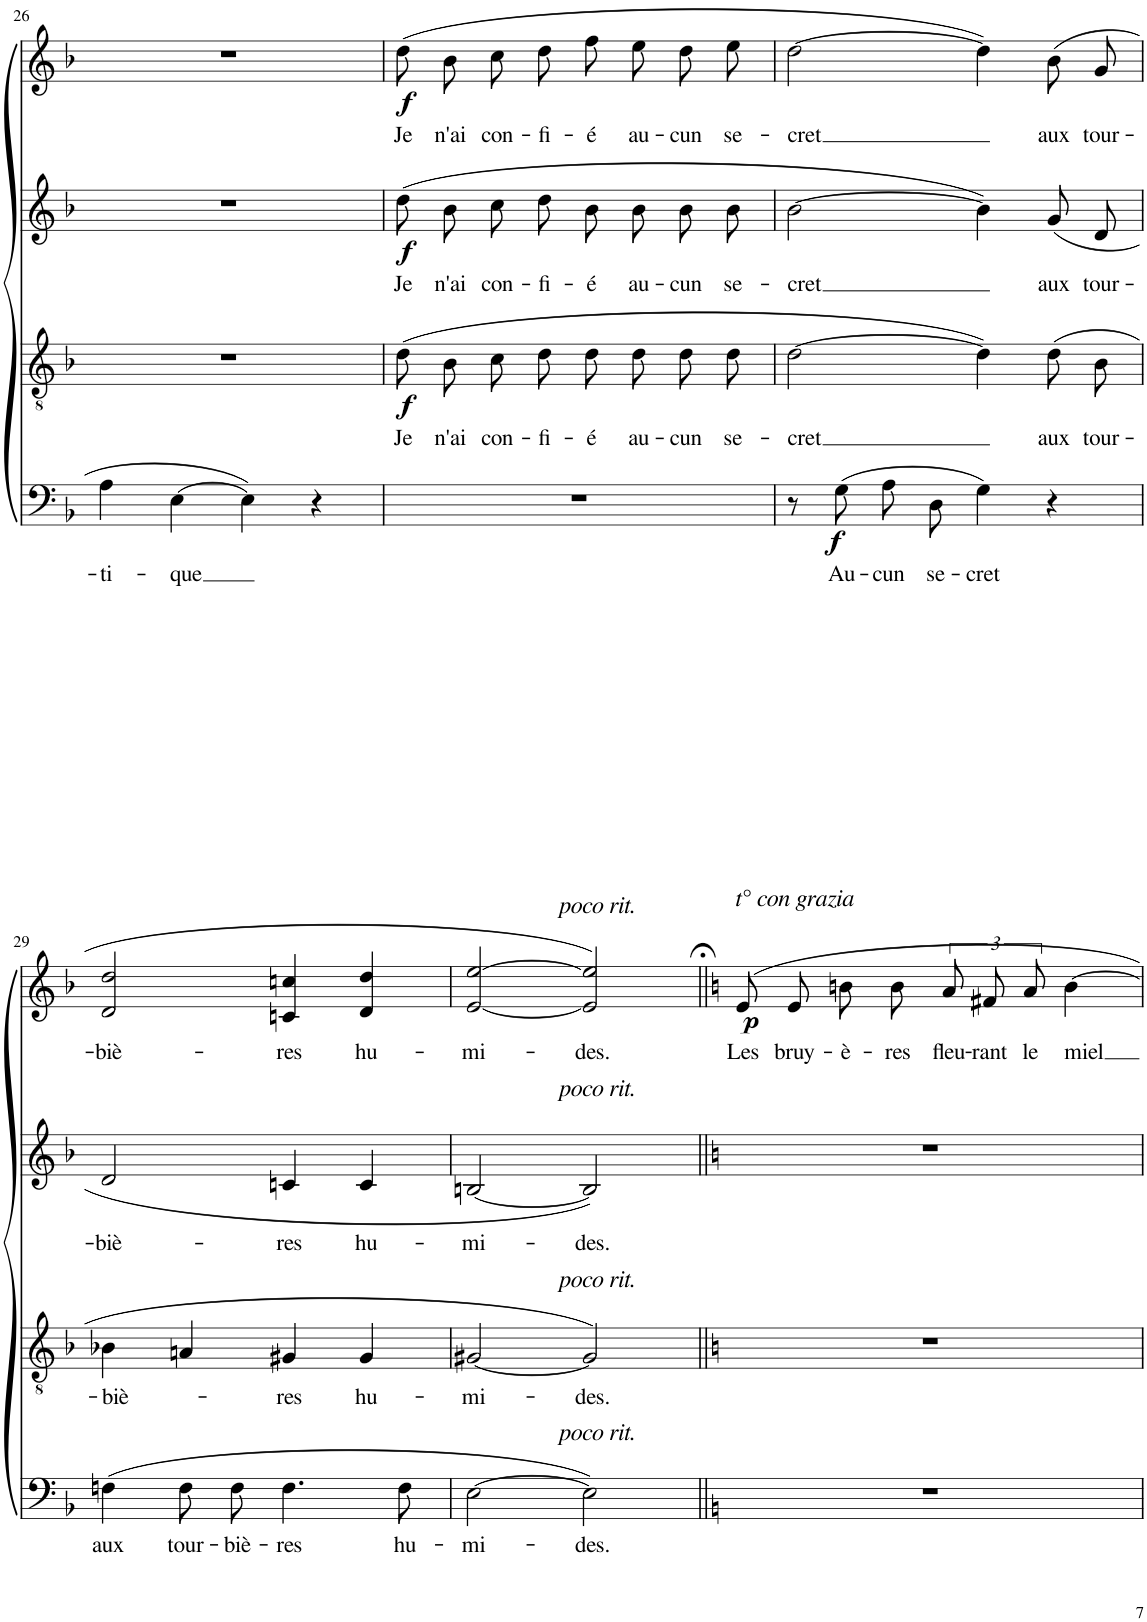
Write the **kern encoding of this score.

**kern	**text	**dynam	**kern	**text	**dynam	**kern	**text	**dynam	**kern	**text	**dynam
*part4	*part4	*part4	*part3	*part3	*part3	*part2	*part2	*part2	*part1	*part1	*part1
*staff4	*staff4	*staff4	*staff3	*staff3	*staff3	*staff2	*staff2	*staff2	*staff1	*staff1	*staff1
*I"Basse	*	*	*I"Ténor	*	*	*I"Alto	*	*	*I"Soprano	*	*
!!LO:PB:g=z
*clefF4	*	*	*clefGv2	*	*	*clefG2	*	*	*clefG2	*	*
*k[b-]	*	*	*k[b-]	*	*	*k[b-]	*	*	*k[b-]	*	*
*M4/4	*	*	*M4/4	*	*	*M4/4	*	*	*M4/4	*	*
*met(c)	*	*	*met(c)	*	*	*met(c)	*	*	*met(c)	*	*
=26	=26	=26	=26	=26	=26	=26	=26	=26	=26	=26	=26
!	!LO:LY:b	!	!	!	!	!	!	!	!	!	!
4A\	-ti-	.	1r	.	.	1r	.	.	1r	.	.
!	!LO:LY:b	!	!	!	!	!	!	!	!	!	!
[4E\	-que	.	.	.	.	.	.	.	.	.	.
4E\]	.	.	.	.	.	.	.	.	.	.	.
4r	.	.	.	.	.	.	.	.	.	.	.
=27	=27	=27	=27	=27	=27	=27	=27	=27	=27	=27	=27
!	!	!	!	!LO:LY:b	!LO:DY:b	!	!LO:LY:b	!LO:DY:b	!	!LO:LY:b	!LO:DY:b
1r	.	.	(8d\L	Je	f	(8dd\L	Je	f	(8dd\L	Je	f
!	!	!	!	!LO:LY:b	!	!	!LO:LY:b	!	!	!LO:LY:b	!
.	.	.	8B-\J	n'ai	.	8b-\J	n'ai	.	8b-\J	n'ai	.
!	!	!	!	!LO:LY:b	!	!	!LO:LY:b	!	!	!LO:LY:b	!
.	.	.	8c\L	con-	.	8cc\L	con-	.	8cc\L	con-	.
!	!	!	!	!LO:LY:b	!	!	!LO:LY:b	!	!	!LO:LY:b	!
.	.	.	8d\J	-fi-	.	8dd\J	-fi-	.	8dd\J	-fi-	.
!	!	!	!	!LO:LY:b	!	!	!LO:LY:b	!	!	!LO:LY:b	!
.	.	.	8d\L	-é	.	8b-\L	-é	.	8ff\L	-é	.
!	!	!	!	!LO:LY:b	!	!	!LO:LY:b	!	!	!LO:LY:b	!
.	.	.	8d\J	au-	.	8b-\J	au-	.	8ee\J	au-	.
!	!	!	!	!LO:LY:b	!	!	!LO:LY:b	!	!	!LO:LY:b	!
.	.	.	8d\L	-cun	.	8b-\L	-cun	.	8dd\L	-cun	.
!	!	!	!	!LO:LY:b	!	!	!LO:LY:b	!	!	!LO:LY:b	!
.	.	.	8d\J	se-	.	8b-\J	se-	.	8ee\J	se-	.
=28	=28	=28	=28	=28	=28	=28	=28	=28	=28	=28	=28
!	!	!	!	!LO:LY:b	!	!	!LO:LY:b	!	!	!LO:LY:b	!
8r	.	.	[2d\	-cret	.	[2b-\	-cret	.	[2dd\	-cret	.
!	!LO:LY:b	!LO:DY:b	!	!	!	!	!	!	!	!	!
(8G\	Au-	f	.	.	.	.	.	.	.	.	.
!	!LO:LY:b	!	!	!	!	!	!	!	!	!	!
8A\L	-cun	.	.	.	.	.	.	.	.	.	.
!	!LO:LY:b	!	!	!	!	!	!	!	!	!	!
8D\J	se-	.	.	.	.	.	.	.	.	.	.
!	!LO:LY:b	!	!	!	!	!	!	!	!	!	!
4G\)	-cret	.	4d\])	.	.	4b-\])	.	.	4dd\])	.	.
!	!	!	!	!LO:LY:b	!	!	!LO:LY:b	!	!	!LO:LY:b	!
4r	.	.	(8d\L	aux	.	(8g/L	aux	.	(8b-/L	aux	.
!	!	!	!	!LO:LY:b	!	!	!LO:LY:b	!	!	!LO:LY:b	!
.	.	.	8B-\J	tour-	.	8d/J	tour-	.	8g/J	tour-	.
!!LO:LB:g=z
=29	=29	=29	=29	=29	=29	=29	=29	=29	=29	=29	=29
!	!LO:LY:b	!	!	!LO:LY:b	!	!	!LO:LY:b	!	!	!LO:LY:b	!
(4Fn\	aux	.	4B-X\	-biè-	.	2d/	-biè-	.	2d/ 2dd/	-biè-	.
!	!LO:LY:b	!	!	!	!	!	!	!	!	!	!
8F\L	tour-	.	4An/	.	.	.	.	.	.	.	.
!	!LO:LY:b	!	!	!	!	!	!	!	!	!	!
8F\J	-biè-	.	.	.	.	.	.	.	.	.	.
!	!LO:LY:b	!	!	!LO:LY:b	!	!	!LO:LY:b	!	!	!LO:LY:b	!
4.F\	-res	.	4G#X/	-res	.	4cn/	-res	.	4cn/ 4ccn/	-res	.
!	!	!	!	!LO:LY:b	!	!	!LO:LY:b	!	!	!LO:LY:b	!
.	.	.	4G#/	hu-	.	4c/	hu-	.	4d/ 4dd/	hu-	.
!	!LO:LY:b	!	!	!	!	!	!	!	!	!	!
8F\	hu-	.	.	.	.	.	.	.	.	.	.
=30	=30	=30	=30	=30	=30	=30	=30	=30	=30	=30	=30
!	!	!	!	!	!	!	!	!	!LO:TX:a:i:t=poco rit.	!	!
!	!	!	!	!	!	!LO:TX:a:i:t=poco rit.	!	!	!	!	!
!	!	!	!LO:TX:a:i:t=poco rit.	!	!	!	!	!	!	!	!
!LO:TX:a:i:t=poco rit.	!	!	!	!	!	!	!	!	!	!	!
!	!LO:LY:b	!	!	!LO:LY:b	!	!	!LO:LY:b	!	!	!LO:LY:b	!
[2E\	-mi-	.	[2G#X/	-mi-	.	[2Bn/	-mi-	.	[2e/ [2ee/	-mi-	.
!	!LO:LY:b	!	!	!LO:LY:b	!	!	!LO:LY:b	!	!	!LO:LY:b	!
2E\])	-des.	.	2G#/])	-des.	.	2B/])	-des.	.	2e/] 2ee/])	-des.	.
=31||	=31||	=31||	=31||	=31||	=31||	=31||	=31||	=31||	=31||	=31||	=31||
*k[]	*	*	*k[]	*	*	*k[]	*	*	*k[]	*	*
!	!	!	!	!	!	!	!	!	!LO:TX:a:i:t=t° con grazia	!	!
!	!	!	!	!	!	!	!	!	!	!LO:LY:b	!LO:DY:b
1r	.	.	1r	.	.	1r	.	.	8e/L	Les	p
!	!	!	!	!	!	!	!	!	!	!LO:LY:b	!
.	.	.	.	.	.	.	.	.	8e/J	bruy-	.
!	!	!	!	!	!	!	!	!	!	!LO:LY:b	!
.	.	.	.	.	.	.	.	.	8bn\L	-è-	.
!	!	!	!	!	!	!	!	!	!	!LO:LY:b	!
.	.	.	.	.	.	.	.	.	8b\J	-res	.
!	!	!	!	!	!	!	!	!	!	!LO:LY:b	!
.	.	.	.	.	.	.	.	.	12a/L	fleu-	.
!	!	!	!	!	!	!	!	!	!	!LO:LY:b	!
.	.	.	.	.	.	.	.	.	12f#X/	-rant	.
!	!	!	!	!	!	!	!	!	!	!LO:LY:b	!
.	.	.	.	.	.	.	.	.	12a/J	le	.
!	!	!	!	!	!	!	!	!	!	!LO:LY:b	!
.	.	.	.	.	.	.	.	.	[4b\	miel	.
=	=	=	=	=	=	=	=	=	=	=	=
*-	*-	*-	*-	*-	*-	*-	*-	*-	*-	*-	*-
